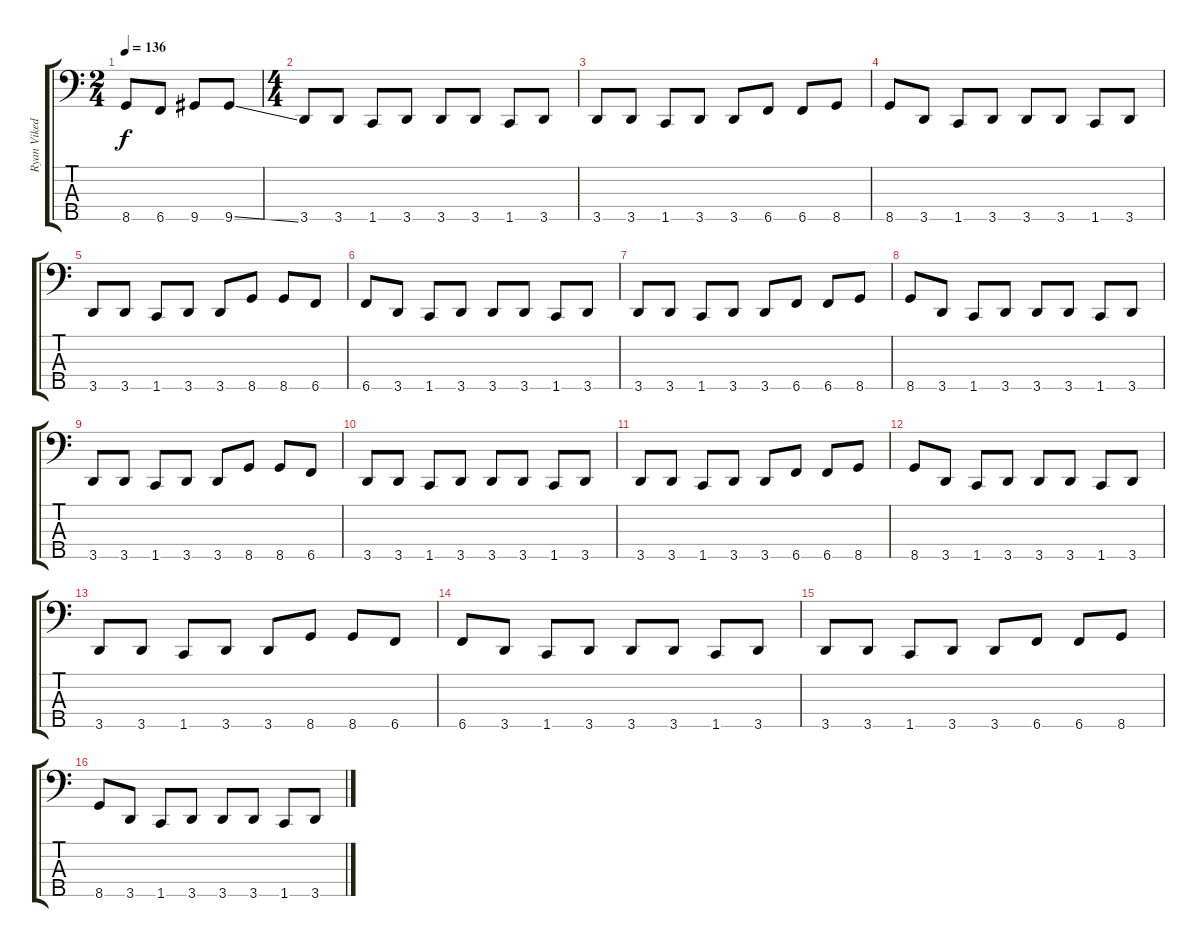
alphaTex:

\track ("Ryan Vikedal" "Ryan Viked") {instrument electricbasspick}
\staff {score tabs}
\tuning (G2 D2 A1 E1 B0) {hide}
\ts (2 4)
\tempo 136
\clef f4
\ks c
8.5.8{dy f instrument electricbasspick} 6.5.8 9.5.8 9.5{ss}.8 |
\ts (4 4)
3.5.8 3.5.8 1.5.8 3.5.8 3.5.8 3.5.8 1.5.8 3.5.8 |
3.5.8 3.5.8 1.5.8 3.5.8 3.5.8 6.5.8 6.5.8 8.5.8 |
8.5.8 3.5.8 1.5.8 3.5.8 3.5.8 3.5.8 1.5.8 3.5.8 |
3.5.8 3.5.8 1.5.8 3.5.8 3.5.8 8.5.8 8.5.8 6.5.8 |
6.5.8 3.5.8 1.5.8 3.5.8 3.5.8 3.5.8 1.5.8 3.5.8 |
3.5.8 3.5.8 1.5.8 3.5.8 3.5.8 6.5.8 6.5.8 8.5.8 |
8.5.8 3.5.8 1.5.8 3.5.8 3.5.8 3.5.8 1.5.8 3.5.8 |
3.5.8 3.5.8 1.5.8 3.5.8 3.5.8 8.5.8 8.5.8 6.5.8 |
3.5.8 3.5.8 1.5.8 3.5.8 3.5.8 3.5.8 1.5.8 3.5.8 |
3.5.8 3.5.8 1.5.8 3.5.8 3.5.8 6.5.8 6.5.8 8.5.8 |
8.5.8 3.5.8 1.5.8 3.5.8 3.5.8 3.5.8 1.5.8 3.5.8 |
3.5.8 3.5.8 1.5.8 3.5.8 3.5.8 8.5.8 8.5.8 6.5.8 |
6.5.8 3.5.8 1.5.8 3.5.8 3.5.8 3.5.8 1.5.8 3.5.8 |
3.5.8 3.5.8 1.5.8 3.5.8 3.5.8 6.5.8 6.5.8 8.5.8 |
8.5.8 3.5.8 1.5.8 3.5.8 3.5.8 3.5.8 1.5.8 3.5.8
